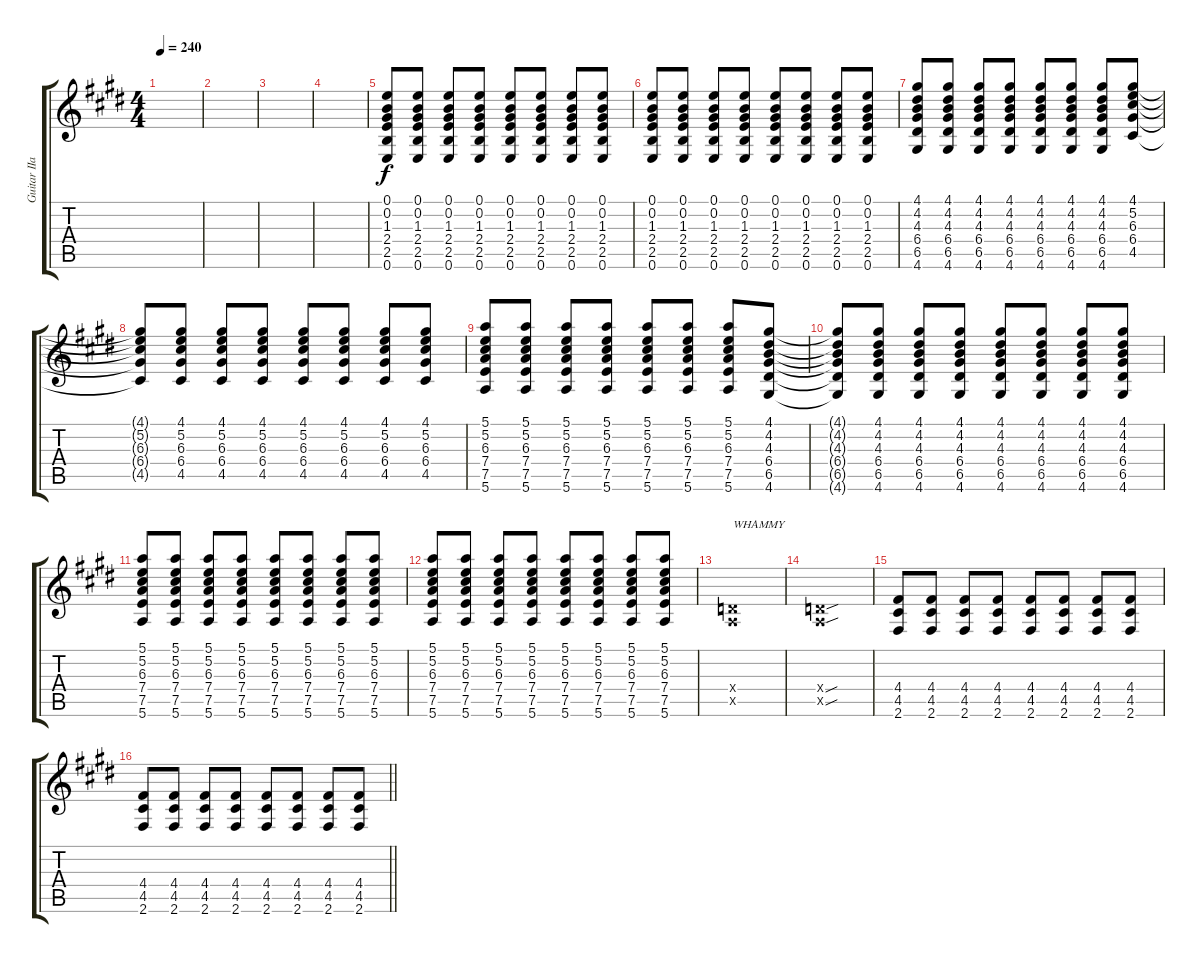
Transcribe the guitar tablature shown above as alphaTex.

\track ("Guitar IIa (Nakano Azusa)" "Guitar IIa") {instrument distortionguitar}
\staff {score tabs}
\tuning (E4 B3 G3 D3 A2 E2) {hide}
\ts (4 4)
\tempo 240
\clef g2
\ks e
|
|
|
|
(0.1 0.2 1.3 2.4 2.5 0.6).8 (0.1 0.2 1.3 2.4 2.5 0.6).8 (0.1 0.2 1.3 2.4 2.5 0.6).8 (0.1 0.2 1.3 2.4 2.5 0.6).8 (0.1 0.2 1.3 2.4 2.5 0.6).8 (0.1 0.2 1.3 2.4 2.5 0.6).8 (0.1 0.2 1.3 2.4 2.5 0.6).8 (0.1 0.2 1.3 2.4 2.5 0.6).8 |
(0.1 0.2 1.3 2.4 2.5 0.6).8 (0.1 0.2 1.3 2.4 2.5 0.6).8 (0.1 0.2 1.3 2.4 2.5 0.6).8 (0.1 0.2 1.3 2.4 2.5 0.6).8 (0.1 0.2 1.3 2.4 2.5 0.6).8 (0.1 0.2 1.3 2.4 2.5 0.6).8 (0.1 0.2 1.3 2.4 2.5 0.6).8 (0.1 0.2 1.3 2.4 2.5 0.6).8 |
(4.1 4.2 4.3 6.4 6.5 4.6).8 (4.1 4.2 4.3 6.4 6.5 4.6).8 (4.1 4.2 4.3 6.4 6.5 4.6).8 (4.1 4.2 4.3 6.4 6.5 4.6).8 (4.1 4.2 4.3 6.4 6.5 4.6).8 (4.1 4.2 4.3 6.4 6.5 4.6).8 (4.1 4.2 4.3 6.4 6.5 4.6).8 (4.1 5.2 6.3 6.4 4.5).8 |
(4.1{t} 5.2{t} 6.3{t} 6.4{t} 4.5{t}).8 (4.1 5.2 6.3 6.4 4.5).8 (4.1 5.2 6.3 6.4 4.5).8 (4.1 5.2 6.3 6.4 4.5).8 (4.1 5.2 6.3 6.4 4.5).8 (4.1 5.2 6.3 6.4 4.5).8 (4.1 5.2 6.3 6.4 4.5).8 (4.1 5.2 6.3 6.4 4.5).8 |
(5.1 5.2 6.3 7.4 7.5 5.6).8 (5.1 5.2 6.3 7.4 7.5 5.6).8 (5.1 5.2 6.3 7.4 7.5 5.6).8 (5.1 5.2 6.3 7.4 7.5 5.6).8 (5.1 5.2 6.3 7.4 7.5 5.6).8 (5.1 5.2 6.3 7.4 7.5 5.6).8 (5.1 5.2 6.3 7.4 7.5 5.6).8 (4.1 4.2 4.3 6.4 6.5 4.6).8 |
(4.1{t} 4.2{t} 4.3{t} 6.4{t} 6.5{t} 4.6{t}).8 (4.1 4.2 4.3 6.4 6.5 4.6).8 (4.1 4.2 4.3 6.4 6.5 4.6).8 (4.1 4.2 4.3 6.4 6.5 4.6).8 (4.1 4.2 4.3 6.4 6.5 4.6).8 (4.1 4.2 4.3 6.4 6.5 4.6).8 (4.1 4.2 4.3 6.4 6.5 4.6).8 (4.1 4.2 4.3 6.4 6.5 4.6).8 |
(5.1 5.2 6.3 7.4 7.5 5.6).8 (5.1 5.2 6.3 7.4 7.5 5.6).8 (5.1 5.2 6.3 7.4 7.5 5.6).8 (5.1 5.2 6.3 7.4 7.5 5.6).8 (5.1 5.2 6.3 7.4 7.5 5.6).8 (5.1 5.2 6.3 7.4 7.5 5.6).8 (5.1 5.2 6.3 7.4 7.5 5.6).8 (5.1 5.2 6.3 7.4 7.5 5.6).8 |
(5.1 5.2 6.3 7.4 7.5 5.6).8 (5.1 5.2 6.3 7.4 7.5 5.6).8 (5.1 5.2 6.3 7.4 7.5 5.6).8 (5.1 5.2 6.3 7.4 7.5 5.6).8 (5.1 5.2 6.3 7.4 7.5 5.6).8 (5.1 5.2 6.3 7.4 7.5 5.6).8 (5.1 5.2 6.3 7.4 7.5 5.6).8 (5.1 5.2 6.3 7.4 7.5 5.6).8 |
(0.4{x} 0.5{x}).1{txt "WHAMMY"} |
(0.4{sou x} 0.5{sou x}).1 |
(4.4 4.5 2.6).8 (4.4 4.5 2.6).8 (4.4 4.5 2.6).8 (4.4 4.5 2.6).8 (4.4 4.5 2.6).8 (4.4 4.5 2.6).8 (4.4 4.5 2.6).8 (4.4 4.5 2.6).8 |
\barLineRight lightlight
(4.4 4.5 2.6).8 (4.4 4.5 2.6).8 (4.4 4.5 2.6).8 (4.4 4.5 2.6).8 (4.4 4.5 2.6).8 (4.4 4.5 2.6).8 (4.4 4.5 2.6).8 (4.4 4.5 2.6).8
